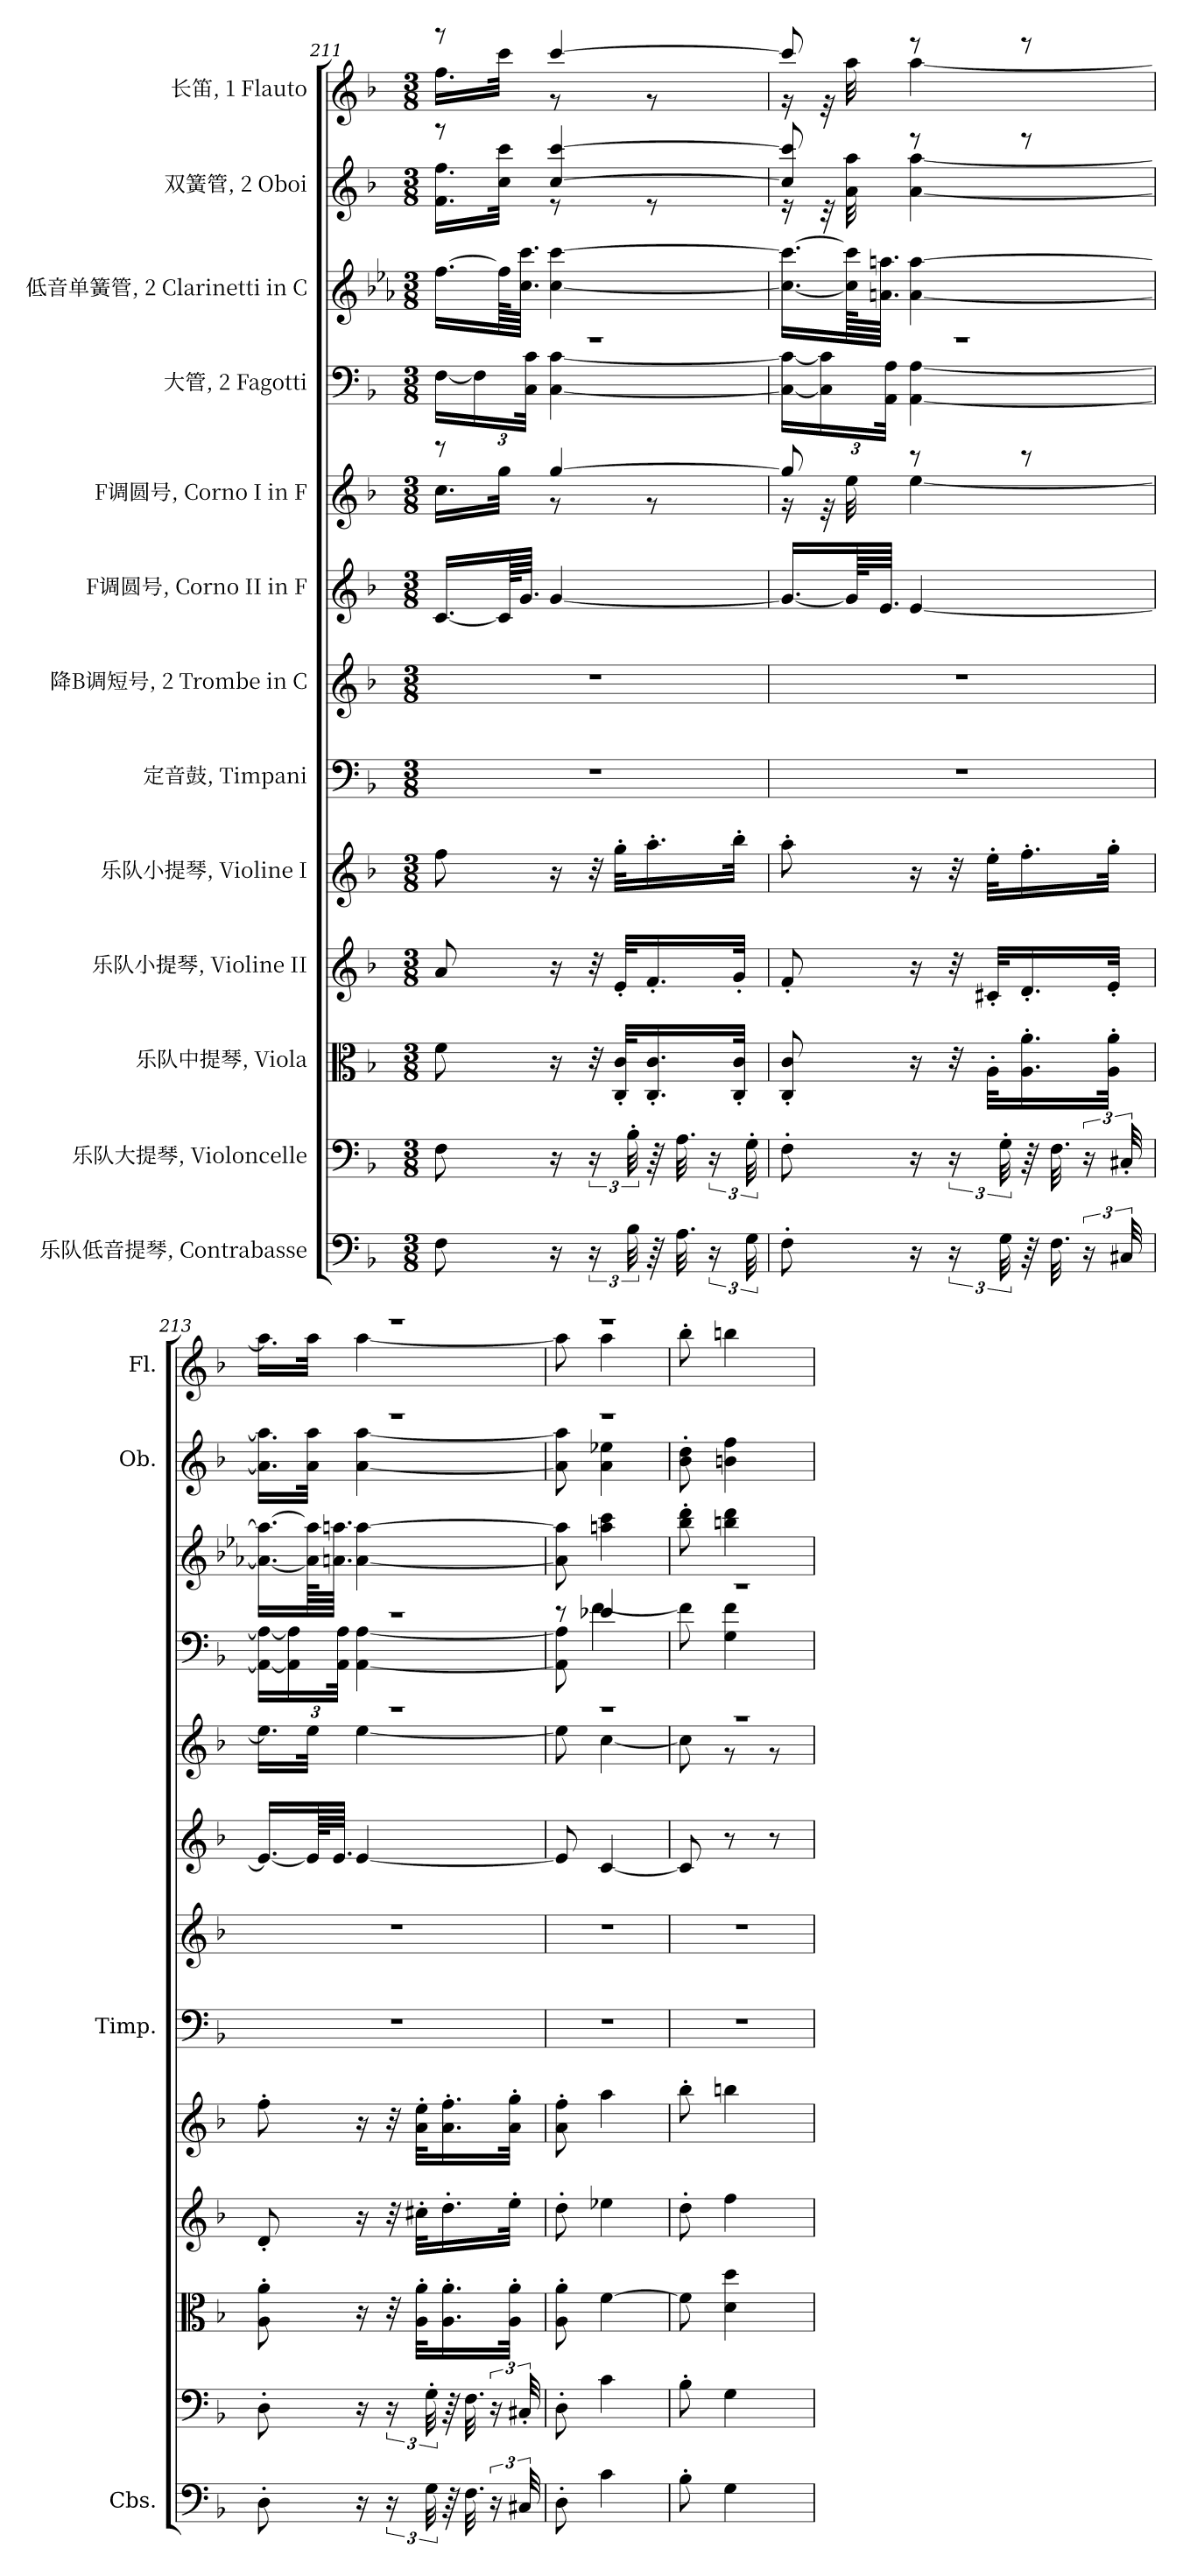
**kern	**kern	**kern	**kern	**kern	**kern	**kern	**kern	**kern	**kern	**kern	**kern	**kern
*part13	*part12	*part11	*part10	*part9	*part8	*part7	*part6	*part5	*part4	*part3	*part2	*part1
*staff13	*staff12	*staff11	*staff10	*staff9	*staff8	*staff7	*staff6	*staff5	*staff4	*staff3	*staff2	*staff1
*I"乐队低音提琴, Contrabasse	*I"乐队大提琴, Violoncelle	*I"乐队中提琴, Viola	*I"乐队小提琴, Violine II	*I"乐队小提琴, Violine I	*I"定音鼓, Timpani	*I"降B调短号, 2 Trombe in C	*I"F调圆号, Corno II in F	*I"F调圆号, Corno I in F	*I"大管, 2 Fagotti	*I"低音单簧管, 2 Clarinetti in C	*I"双簧管, 2 Oboi	*I"长笛, 1 Flauto
*I'Cbs.	*	*	*	*	*I'Timp.	*	*	*	*	*	*I'Ob.	*I'Fl.
!!LO:PB:g=z
*clefF4	*clefF4	*clefC3	*clefG2	*clefG2	*clefF4	*clefG2	*clefG2	*clefG2	*clefF4	*clefG2	*clefG2	*clefG2
*ITrd7c12	*	*	*	*	*	*ITrd1c2	*ITrd4c7	*ITrd4c7	*	*ITrd8c14	*	*
*k[b-]	*k[b-]	*k[b-]	*k[b-]	*k[b-]	*k[b-]	*k[b-e-a-]	*k[b-e-]	*k[b-e-]	*k[b-]	*k[b-e-a-]	*k[b-]	*k[b-]
*M3/8	*M3/8	*M3/8	*M3/8	*M3/8	*M3/8	*M3/8	*M3/8	*M3/8	*M3/8	*M3/8	*M3/8	*M3/8
*MM42	*MM42	*MM42	*MM42	*MM42	*MM42	*MM42	*MM42	*MM42	*MM42	*MM42	*MM42	*MM42
=211	=211	=211	=211	=211	=211	=211	=211	=211	=211	=211	=211	=211
*	*	*	*	*	*	*	*	*^	*^	*	*^	*^
8FF\	8F\	8f\	8a/	8ff\	4.r	4.r	[16.F/LL	8r	16.f\LL	4.r	[16F\LL	[16.f\LL	8r	16.f\ 16.ff\LL	8r	16.ff\LL
*	*	*	*	*	*	*	*	*	*	*	*Xbrackettup	*	*	*	*	*
.	.	.	.	.	.	.	.	.	.	.	24F\]	.	.	.	.	.
.	.	.	.	.	.	.	128F/KLL]	.	32cc\JJk	.	.	128f\KLL]	.	32cc\ 32ccc\JJk	.	32ccc\JJk
.	.	.	.	.	.	.	64.c/JJJJ	.	.	.	.	64.c\ 64.cc\JJJJ	.	.	.	.
.	.	.	.	.	.	.	.	.	.	.	48C\ 48c\JJk	.	.	.	.	.
*	*	*	*	*	*	*	*	*	*	*	*	*	*	*	*MM46	*
16r	16r	16r	16r	16r	.	.	[4c/	[4cc/	8r	.	[4C\ [4c\	[4c\ [4cc\	[4cc/ [4ccc/	8r	[4ccc/	8r
24r	24r	32r	32r	32r	.	.	.	.	.	.	.	.	.	.	.	.
.	.	32C/' 32c/'KLL	32e'/KLL	32gg'\KLL	.	.	.	.	.	.	.	.	.	.	.	.
48BB-\	48B-'\	.	.	.	.	.	.	.	.	.	.	.	.	.	.	.
64r	64r	16.C/' 16.c/'	16.f'/	16.aa'\	.	.	.	.	8r	.	.	.	.	8r	.	8r
32.AA\	32.A\	.	.	.	.	.	.	.	.	.	.	.	.	.	.	.
24r	24r	.	.	.	.	.	.	.	.	.	.	.	.	.	.	.
.	.	32C/' 32c/'JJk	32g'/JJk	32bb-'\JJk	.	.	.	.	.	.	.	.	.	.	.	.
48GG\	48G'\	.	.	.	.	.	.	.	.	.	.	.	.	.	.	.
=212	=212	=212	=212	=212	=212	=212	=212	=212	=212	=212	=212	=212	=212	=212	=212	=212
*	*	*	*	*	*	*	*	*	*	*	*	*	*	*	*MM42	*
8FF'\	8F'\	8C/' 8c/'	8f'/	8aa'\	4.r	4.r	16.c/LL_	8cc/]	16r	4.r	16C\_ 16c\_LL	16.c\_ 16.cc\_LL	8cc/] 8ccc/]	16r	8ccc/]	16r
.	.	.	.	.	.	.	.	.	32r	.	24C\] 24c\]	.	.	32r	.	32r
.	.	.	.	.	.	.	128c/KLL]	.	32a\	.	.	128c\] 128cc\]KLL	.	32a\ 32aa\	.	32aa\
.	.	.	.	.	.	.	64.A/JJJJ	.	.	.	.	64.An\ 64.an\JJJJ	.	.	.	.
.	.	.	.	.	.	.	.	.	.	.	48AA\ 48A\JJk	.	.	.	.	.
*	*	*	*	*	*	*	*	*	*	*	*	*	*	*	*MM46	*
16r	16r	16r	16r	16r	.	.	[4A/	8r	[4a\	.	[4AA\ [4A\	[4A\ [4a\	8r	[4a\ [4aa\	8r	[4aa\
24r	24r	32r	32r	32r	.	.	.	.	.	.	.	.	.	.	.	.
.	.	32A'\KLL	32c#X'/KLL	32ee'\KLL	.	.	.	.	.	.	.	.	.	.	.	.
48GG\	48G'\	.	.	.	.	.	.	.	.	.	.	.	.	.	.	.
64r	64r	16.A\' 16.a\'	16.d'/	16.ff'\	.	.	.	8r	.	.	.	.	8r	.	8r	.
32.FF\	32.F\	.	.	.	.	.	.	.	.	.	.	.	.	.	.	.
24r	24r	.	.	.	.	.	.	.	.	.	.	.	.	.	.	.
.	.	32A\' 32a\'JJk	32e'/JJk	32gg'\JJk	.	.	.	.	.	.	.	.	.	.	.	.
48CC#X/	48C#X'/	.	.	.	.	.	.	.	.	.	.	.	.	.	.	.
!!LO:PB:g=z	!!
=213	=213	=213	=213	=213	=213	=213	=213	=213	=213	=213	=213	=213	=213	=213	=213	=213
*	*	*	*	*	*	*	*	*	*	*	*	*	*	*	*MM42	*
8DD'\	8D'\	8A\' 8a\'	8d'/	8ff'\	4.r	4.r	16.A/LL_	4.r	16.a\LL]	4.r	16AA\_ 16A\_LL	16.A\_ 16.a\_LL	4.r	16.a\] 16.aa\]LL	4.r	16.aa\LL]
.	.	.	.	.	.	.	.	.	.	.	24AA\] 24A\]	.	.	.	.	.
.	.	.	.	.	.	.	128A/KLL]	.	32a\JJk	.	.	128A\] 128a\]KLL	.	32a\ 32aa\JJk	.	32aa\JJk
.	.	.	.	.	.	.	64.A/JJJJ	.	.	.	.	64.An\ 64.an\JJJJ	.	.	.	.
.	.	.	.	.	.	.	.	.	.	.	48AA\ 48A\JJk	.	.	.	.	.
*	*	*	*	*	*	*	*	*	*	*	*	*	*	*	*MM46	*
16r	16r	16r	16r	16r	.	.	[4A/	.	[4a\	.	[4AA\ [4A\	[4A\ [4a\	.	[4a\ [4aa\	.	[4aa\
24r	24r	32r	32r	32r	.	.	.	.	.	.	.	.	.	.	.	.
.	.	32A\' 32a\'KLL	32cc#X'\KLL	32a\' 32ee\'KLL	.	.	.	.	.	.	.	.	.	.	.	.
48GG\	48G'\	.	.	.	.	.	.	.	.	.	.	.	.	.	.	.
64r	64r	16.A\' 16.a\'	16.dd'\	16.a\' 16.ff\'	.	.	.	.	.	.	.	.	.	.	.	.
32.FF\	32.F\	.	.	.	.	.	.	.	.	.	.	.	.	.	.	.
24r	24r	.	.	.	.	.	.	.	.	.	.	.	.	.	.	.
.	.	32A\' 32a\'JJk	32ee'\JJk	32a\' 32gg\'JJk	.	.	.	.	.	.	.	.	.	.	.	.
48CC#X/	48C#X'/	.	.	.	.	.	.	.	.	.	.	.	.	.	.	.
=214	=214	=214	=214	=214	=214	=214	=214	=214	=214	=214	=214	=214	=214	=214	=214	=214
*	*	*	*	*	*	*	*	*	*	*	*	*	*	*	*MM41	*
8DD'\	8D'\	8A\' 8a\'	8dd'\	8a\' 8ff\'	4.r	4.r	8A/]	4.r	8a\]	8r	8AA\] 8A\]	8A\] 8a\]	4.r	8a\] 8aa\]	4.r	8aa\]
*	*	*	*	*	*	*	*	*	*	*	*	*	*	*	*MM46	*
4C\	4c\	[4f\	4ee-X\	4aa\	.	.	[4F/	.	[4f\	4e-X/	[4f\	4an\ 4cc\	.	4a\ 4ee-X\	.	4aa\
*	*	*	*	*	*	*	*	*	*	*	*	*	*v	*v	*	*
*	*	*	*	*	*	*	*	*	*	*	*	*	*	*v	*v
=215	=215	=215	=215	=215	=215	=215	=215	=215	=215	=215	=215	=215	=215	=215
*	*	*	*	*	*	*	*	*	*	*	*	*	*	*MM41
8BB-'\	8B-'\	8f\]	8dd'\	8bb-'\	4.r	4.r	8F/]	4.r	8f\]	4.r	8f\]	8b-\' 8dd\'	8b-\' 8dd\'	8bb-'\
*	*	*	*	*	*	*	*	*	*	*	*	*	*	*MM46
4GG\	4G\	4d\ 4dd\	4ff\	4bbn\	.	.	8r	.	8r	.	4G\ 4f\	4bn\ 4dd\	4bn\ 4ff\	4bbn\
.	.	.	.	.	.	.	8r	.	8r	.	.	.	.	.
*	*	*	*	*	*	*	*	*v	*v	*	*	*	*	*
*	*	*	*	*	*	*	*	*	*v	*v	*	*	*
=	=	=	=	=	=	=	=	=	=	=	=	=
*-	*-	*-	*-	*-	*-	*-	*-	*-	*-	*-	*-	*-
